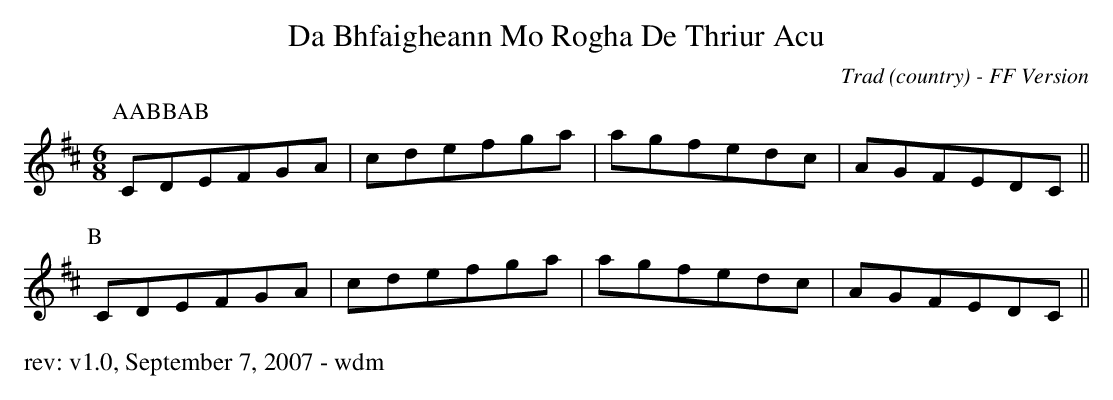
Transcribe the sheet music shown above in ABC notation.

X:1
T: Da Bhfaigheann Mo Rogha De Thriur Acu
O: Trad (country) - FF Version
M: 6/8
K: Dmaj
P: AABBAB
P:A
CDEFGA|cdefga|agfedc|AGFEDC||
P:B
CDEFGA|cdefga|agfedc|AGFEDC||
